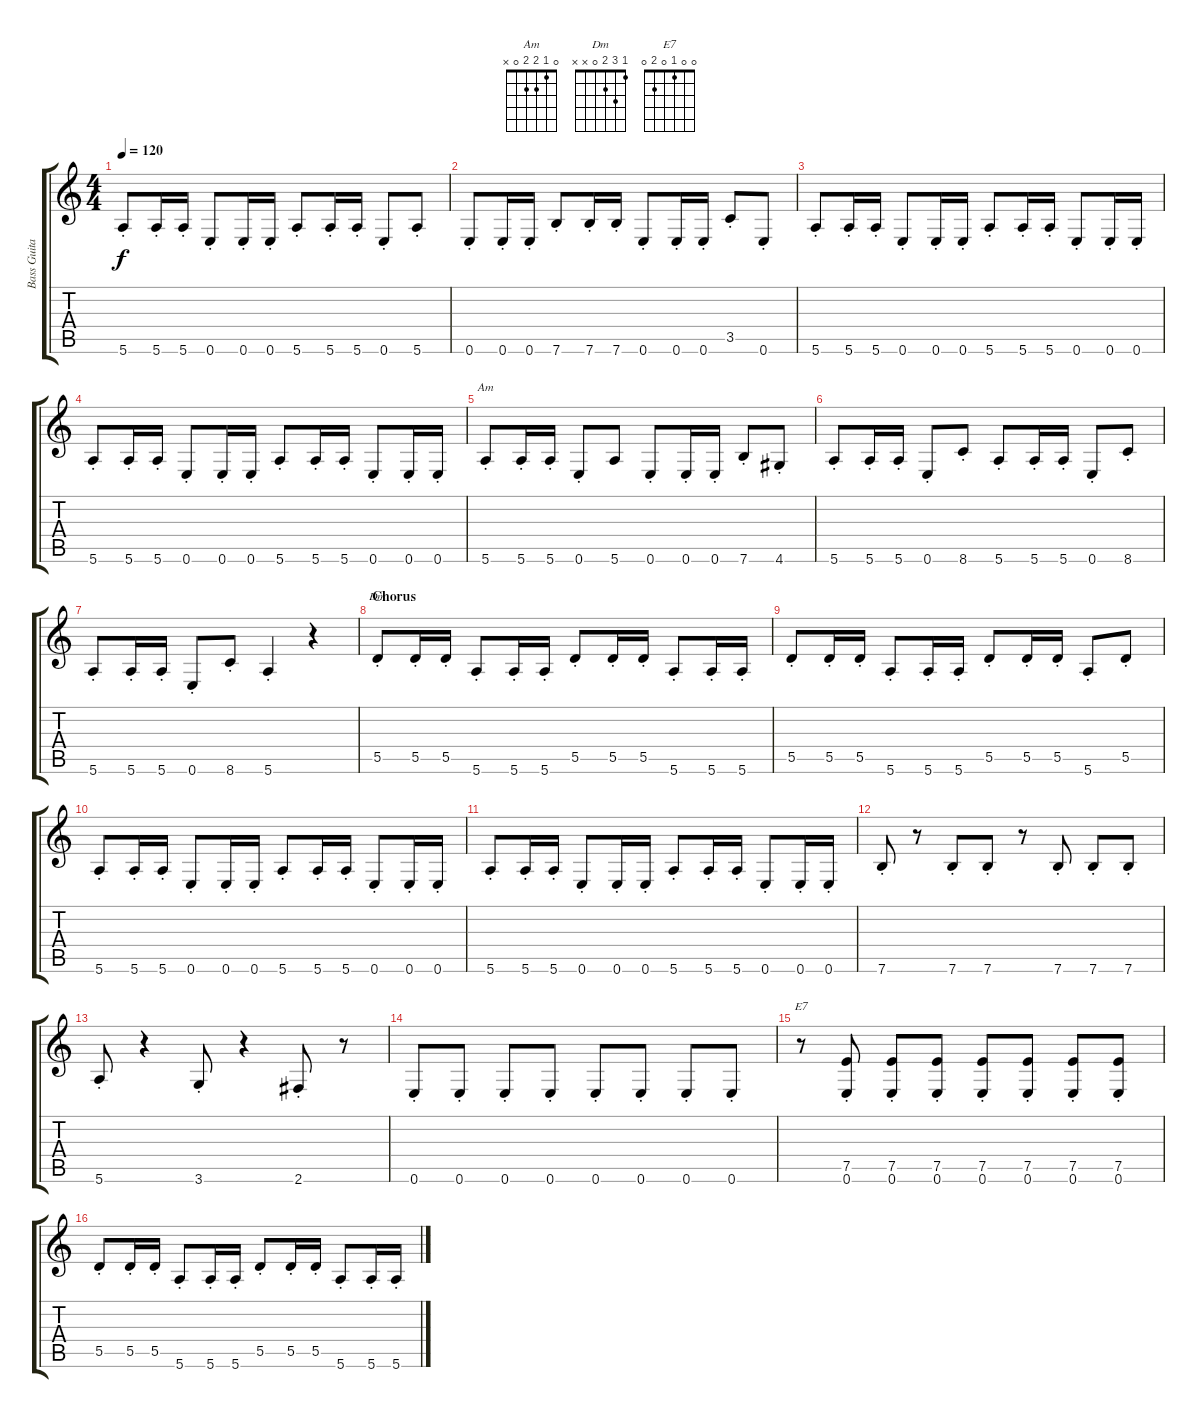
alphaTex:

\track ("Bass Guitar" "Bass Guita") {instrument electricguitarmuted}
\staff {score tabs}
\tuning (E4 B3 G3 D3 A2 E2) {hide}
\chord ("Am" 0 1 2 2 0 x)
\chord ("Dm" 1 3 2 0 x x)
\chord ("E7" 0 0 1 0 2 0)
\ts (4 4)
\tempo 120
\clef g2
\ks c
5.6{st}.8{dy f} 5.6{st}.16 5.6{st}.16 0.6{st}.8 0.6{st}.16 0.6{st}.16 5.6{st}.8 5.6{st}.16 5.6{st}.16 0.6{st}.8 5.6{st}.8 |
0.6{st}.8 0.6{st}.16 0.6{st}.16 7.6{st}.8 7.6{st}.16 7.6{st}.16 0.6{st}.8 0.6{st}.16 0.6{st}.16 3.5{st}.8 0.6{st}.8 |
5.6{st}.8 5.6{st}.16 5.6{st}.16 0.6{st}.8 0.6{st}.16 0.6{st}.16 5.6{st}.8 5.6{st}.16 5.6{st}.16 0.6{st}.8 0.6{st}.16 0.6{st}.16 |
5.6{st}.8 5.6{st}.16 5.6{st}.16 0.6{st}.8 0.6{st}.16 0.6{st}.16 5.6{st}.8 5.6{st}.16 5.6{st}.16 0.6{st}.8 0.6{st}.16 0.6{st}.16 |
5.6{st}.8{ch "Am"} 5.6{st}.16 5.6{st}.16 0.6{st}.8 5.6.8 0.6{st}.8 0.6{st}.16 0.6{st}.16 7.6{st}.8 4.6{st}.8 |
5.6{st}.8 5.6{st}.16 5.6{st}.16 0.6{st}.8 8.6{st}.8 5.6{st}.8 5.6{st}.16 5.6{st}.16 0.6{st}.8 8.6{st}.8 |
5.6{st}.8 5.6{st}.16 5.6{st}.16 0.6{st}.8 8.6{st}.8 5.6{st}.4 r.4 |
\section ("" "Chorus")
5.5{st}.8{ch "Dm"} 5.5{st}.16 5.5{st}.16 5.6{st}.8 5.6{st}.16 5.6{st}.16 5.5{st}.8 5.5{st}.16 5.5{st}.16 5.6{st}.8 5.6{st}.16 5.6{st}.16 |
5.5{st}.8 5.5{st}.16 5.5{st}.16 5.6{st}.8 5.6{st}.16 5.6{st}.16 5.5{st}.8 5.5{st}.16 5.5{st}.16 5.6{st}.8 5.5{st}.8 |
5.6{st}.8 5.6{st}.16 5.6{st}.16 0.6{st}.8 0.6{st}.16 0.6{st}.16 5.6{st}.8 5.6{st}.16 5.6{st}.16 0.6{st}.8 0.6{st}.16 0.6{st}.16 |
5.6{st}.8 5.6{st}.16 5.6{st}.16 0.6{st}.8 0.6{st}.16 0.6{st}.16 5.6{st}.8 5.6{st}.16 5.6{st}.16 0.6{st}.8 0.6{st}.16 0.6{st}.16 |
7.6{st}.8 r.8 7.6{st}.8 7.6{st}.8 r.8 7.6{st}.8 7.6{st}.8 7.6{st}.8 |
5.6{st}.8 r.4 3.6{st}.8 r.4 2.6{st}.8 r.8 |
0.6{st}.8 0.6{st}.8 0.6{st}.8 0.6{st}.8 0.6{st}.8 0.6{st}.8 0.6{st}.8 0.6{st}.8 |
r.8{ch "E7"} (7.5{st} 0.6{st}).8 (7.5{st} 0.6{st}).8 (7.5{st} 0.6{st}).8 (7.5{st} 0.6{st}).8 (7.5{st} 0.6{st}).8 (7.5{st} 0.6{st}).8 (7.5{st} 0.6{st}).8 |
5.5{st}.8 5.5{st}.16 5.5{st}.16 5.6{st}.8 5.6{st}.16 5.6{st}.16 5.5{st}.8 5.5{st}.16 5.5{st}.16 5.6{st}.8 5.6{st}.16 5.6{st}.16
